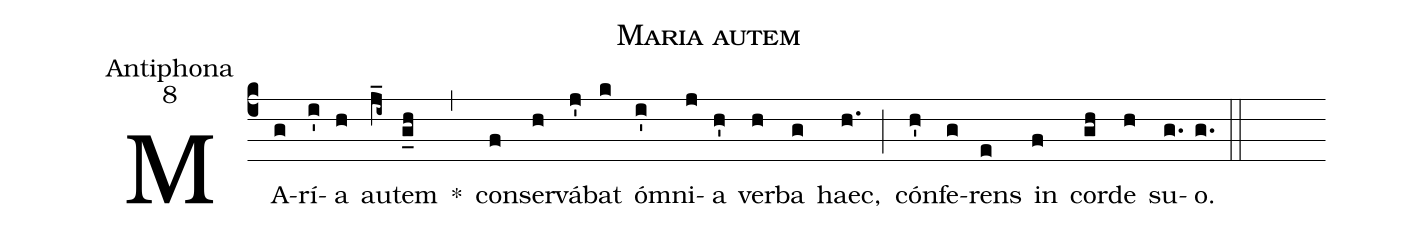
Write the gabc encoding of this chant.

name:Maria autem;
office-part:Antiphona;
mode:8;
%%
(c4) MA(g)rí(i')a(h) au(j_i~)tem(g_h) *(,) con(f)ser(h)vá(j')bat(k) ó(i')mni(j)a(h') ver(h)ba(g) haec,(h.) (;) cón(h')fe(g)rens(e) in(f) cor(gh)de(h) su(g.)o.(g.) (::)
